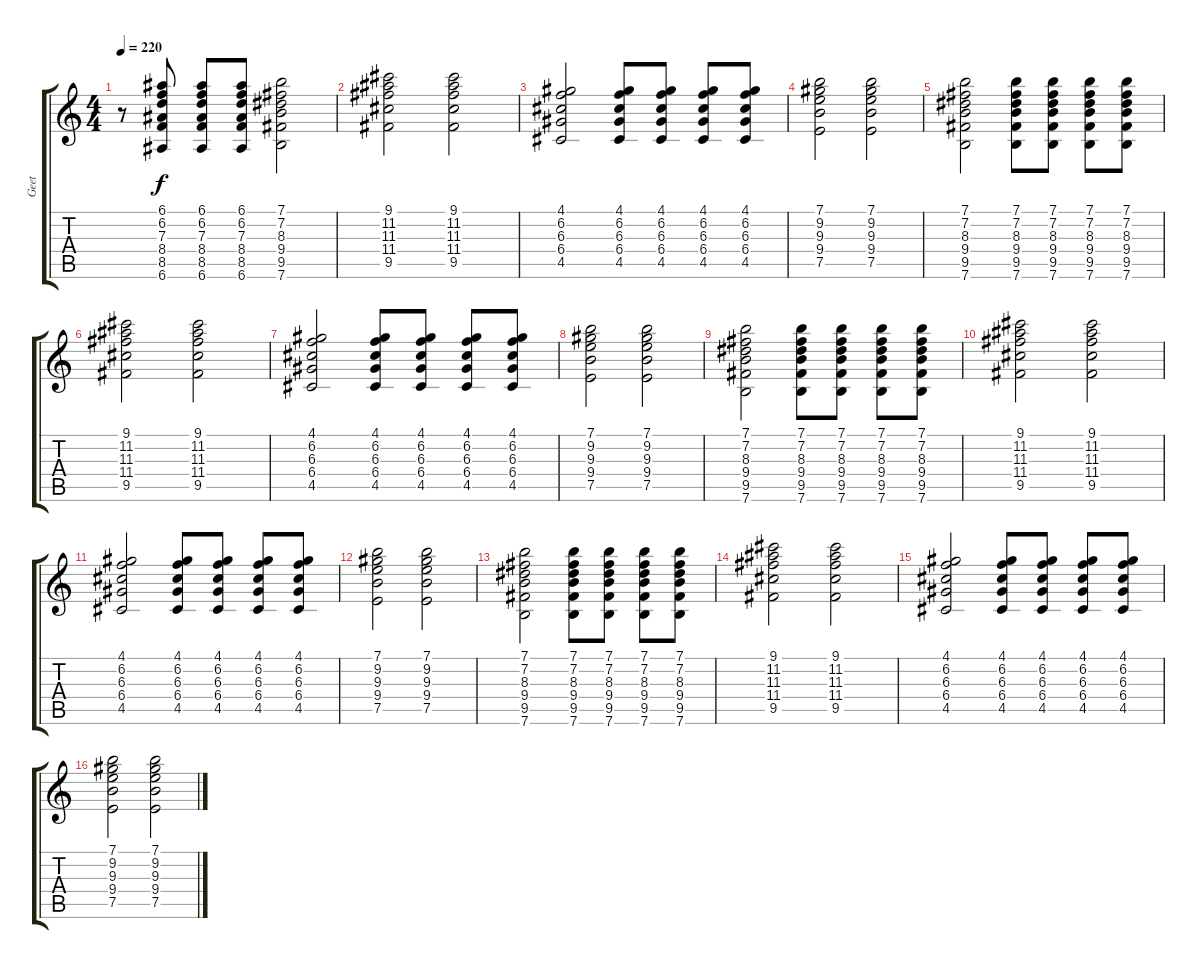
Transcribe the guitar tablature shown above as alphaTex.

\track ("Geet" "Geet") {instrument electricguitarclean}
\staff {score tabs}
\tuning (E4 B3 G3 D3 A2 E2) {hide}
\ts (4 4)
\tempo 220
\clef g2
\ks c
r.8{dy f} (6.1 6.2 7.3 8.4 8.5 6.6).8 (6.1 6.2 7.3 8.4 8.5 6.6).8 (6.1 6.2 7.3 8.4 8.5 6.6).8 (7.1 7.2 8.3 9.4 9.5 7.6).2 |
(9.1 11.2 11.3 11.4 9.5).2 (9.1 11.2 11.3 11.4 9.5).2 |
(4.1 6.2 6.3 6.4 4.5).2 (4.1 6.2 6.3 6.4 4.5).8 (4.1 6.2 6.3 6.4 4.5).8 (4.1 6.2 6.3 6.4 4.5).8 (4.1 6.2 6.3 6.4 4.5).8 |
(7.1 9.2 9.3 9.4 7.5).2 (7.1 9.2 9.3 9.4 7.5).2 |
(7.1 7.2 8.3 9.4 9.5 7.6).2 (7.1 7.2 8.3 9.4 9.5 7.6).8 (7.1 7.2 8.3 9.4 9.5 7.6).8 (7.1 7.2 8.3 9.4 9.5 7.6).8 (7.1 7.2 8.3 9.4 9.5 7.6).8 |
(9.1 11.2 11.3 11.4 9.5).2 (9.1 11.2 11.3 11.4 9.5).2 |
(4.1 6.2 6.3 6.4 4.5).2 (4.1 6.2 6.3 6.4 4.5).8 (4.1 6.2 6.3 6.4 4.5).8 (4.1 6.2 6.3 6.4 4.5).8 (4.1 6.2 6.3 6.4 4.5).8 |
(7.1 9.2 9.3 9.4 7.5).2 (7.1 9.2 9.3 9.4 7.5).2 |
(7.1 7.2 8.3 9.4 9.5 7.6).2 (7.1 7.2 8.3 9.4 9.5 7.6).8 (7.1 7.2 8.3 9.4 9.5 7.6).8 (7.1 7.2 8.3 9.4 9.5 7.6).8 (7.1 7.2 8.3 9.4 9.5 7.6).8 |
(9.1 11.2 11.3 11.4 9.5).2 (9.1 11.2 11.3 11.4 9.5).2 |
(4.1 6.2 6.3 6.4 4.5).2 (4.1 6.2 6.3 6.4 4.5).8 (4.1 6.2 6.3 6.4 4.5).8 (4.1 6.2 6.3 6.4 4.5).8 (4.1 6.2 6.3 6.4 4.5).8 |
(7.1 9.2 9.3 9.4 7.5).2 (7.1 9.2 9.3 9.4 7.5).2 |
(7.1 7.2 8.3 9.4 9.5 7.6).2 (7.1 7.2 8.3 9.4 9.5 7.6).8 (7.1 7.2 8.3 9.4 9.5 7.6).8 (7.1 7.2 8.3 9.4 9.5 7.6).8 (7.1 7.2 8.3 9.4 9.5 7.6).8 |
(9.1 11.2 11.3 11.4 9.5).2 (9.1 11.2 11.3 11.4 9.5).2 |
(4.1 6.2 6.3 6.4 4.5).2 (4.1 6.2 6.3 6.4 4.5).8 (4.1 6.2 6.3 6.4 4.5).8 (4.1 6.2 6.3 6.4 4.5).8 (4.1 6.2 6.3 6.4 4.5).8 |
(7.1 9.2 9.3 9.4 7.5).2 (7.1 9.2 9.3 9.4 7.5).2
